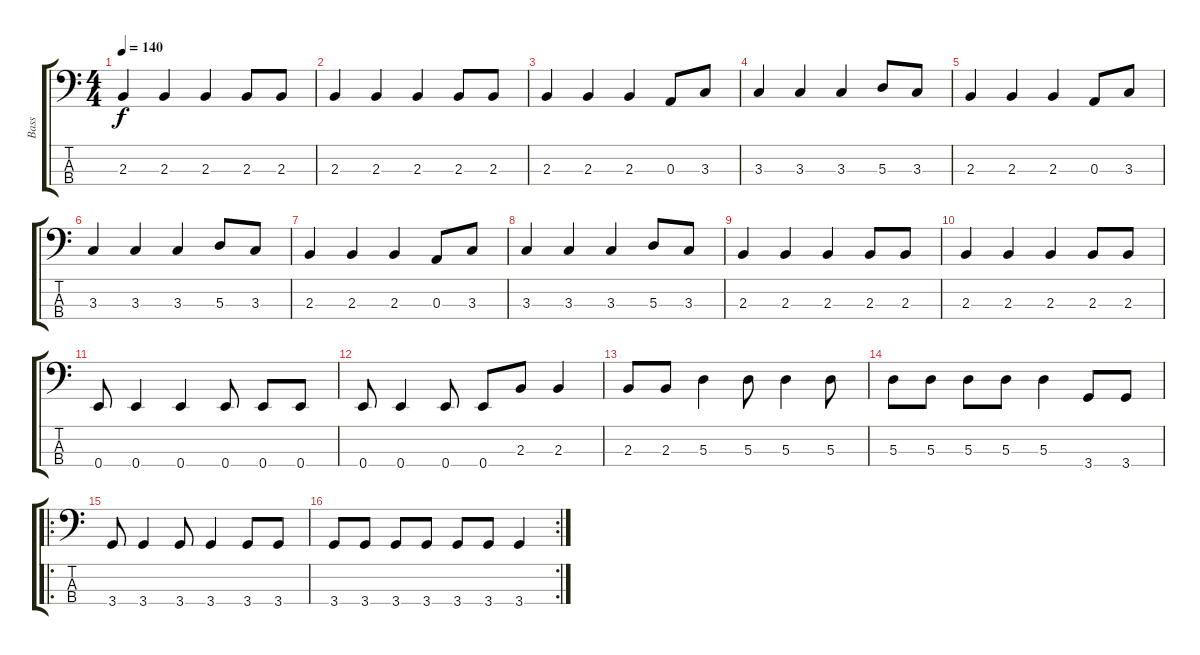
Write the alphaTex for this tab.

\track ("Bass" "Bass") {instrument electricbasspick}
\staff {score tabs}
\tuning (G2 D2 A1 E1) {hide}
\ts (4 4)
\tempo 140
\clef f4
\ks c
2.3.4{dy f} 2.3.4 2.3.4 2.3.8 2.3.8 |
2.3.4 2.3.4 2.3.4 2.3.8 2.3.8 |
2.3.4 2.3.4 2.3.4 0.3.8 3.3.8 |
3.3.4 3.3.4 3.3.4 5.3.8 3.3.8 |
2.3.4 2.3.4 2.3.4 0.3.8 3.3.8 |
3.3.4 3.3.4 3.3.4 5.3.8 3.3.8 |
2.3.4 2.3.4 2.3.4 0.3.8 3.3.8 |
3.3.4 3.3.4 3.3.4 5.3.8 3.3.8 |
2.3.4 2.3.4 2.3.4 2.3.8 2.3.8 |
2.3.4 2.3.4 2.3.4 2.3.8 2.3.8 |
0.4.8 0.4.4 0.4.4 0.4.8 0.4.8 0.4.8 |
0.4.8 0.4.4 0.4.8 0.4.8 2.3.8 2.3.4 |
2.3.8 2.3.8 5.3.4 5.3.8 5.3.4 5.3.8 |
5.3.8 5.3.8 5.3.8 5.3.8 5.3.4 3.4.8 3.4.8 |
\ro
3.4.8 3.4.4 3.4.8 3.4.4 3.4.8 3.4.8 |
\rc 2
3.4.8 3.4.8 3.4.8 3.4.8 3.4.8 3.4.8 3.4.4
